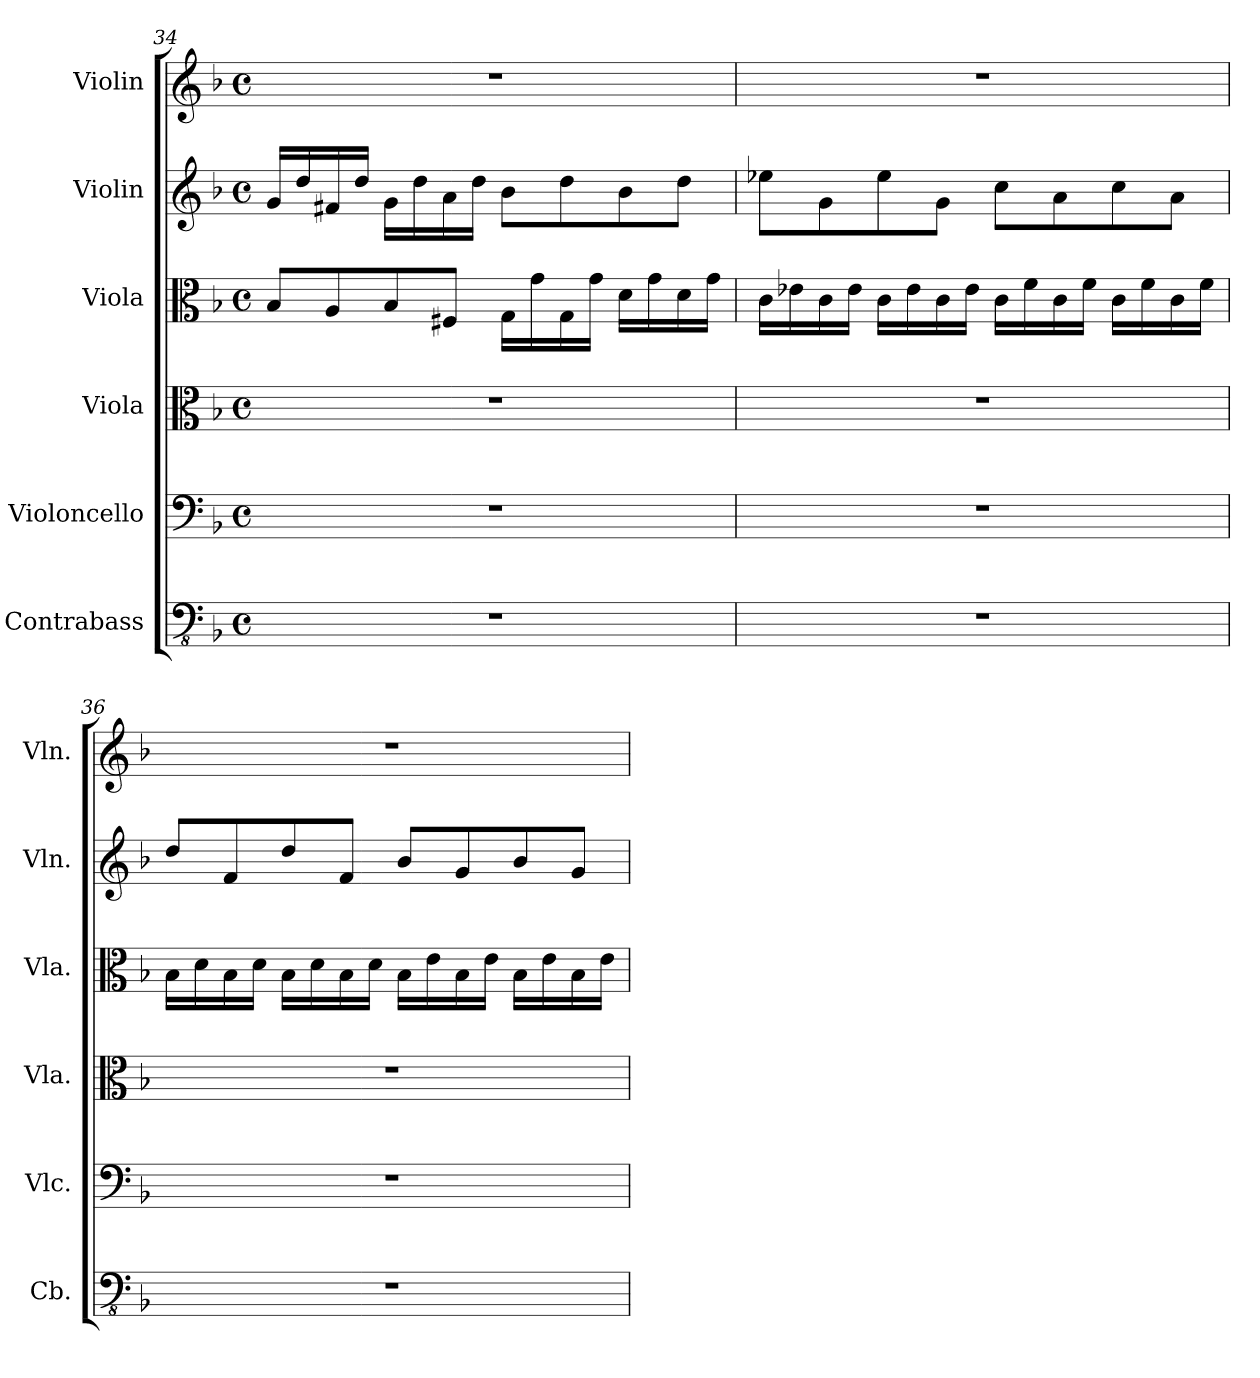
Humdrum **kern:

**kern	**kern	**kern	**kern	**kern	**kern
*part6	*part5	*part4	*part3	*part2	*part1
*staff6	*staff5	*staff4	*staff3	*staff2	*staff1
*I"Contrabass	*I"Violoncello	*I"Viola	*I"Viola	*I"Violin	*I"Violin
*I'Cb.	*I'Vlc.	*I'Vla.	*I'Vla.	*I'Vln.	*I'Vln.
*clefFv4	*clefF4	*clefC3	*clefC3	*clefG2	*clefG2
*ITrd7c12	*	*	*	*	*
*k[b-]	*k[b-]	*k[b-]	*k[b-]	*k[b-]	*k[b-]
*M4/4	*M4/4	*M4/4	*M4/4	*M4/4	*M4/4
*met(c)	*met(c)	*met(c)	*met(c)	*met(c)	*met(c)
=34	=34	=34	=34	=34	=34
1r	1r	1r	8B-/L	16g/LL	1r
.	.	.	.	16dd/	.
.	.	.	8A/	16f#X/	.
.	.	.	.	16dd/JJ	.
.	.	.	8B-/	16g\LL	.
.	.	.	.	16dd\	.
.	.	.	8F#X/J	16a\	.
.	.	.	.	16dd\JJ	.
.	.	.	16G\LL	8b-\L	.
.	.	.	16g\	.	.
.	.	.	16G\	8dd\	.
.	.	.	16g\JJ	.	.
.	.	.	16d\LL	8b-\	.
.	.	.	16g\	.	.
.	.	.	16d\	8dd\J	.
.	.	.	16g\JJ	.	.
!!LO:PB:g=z
=35	=35	=35	=35	=35	=35
1r	1r	1r	16c\LL	8ee-X\L	1r
.	.	.	16e-X\	.	.
.	.	.	16c\	8g\	.
.	.	.	16e-\JJ	.	.
.	.	.	16c\LL	8ee-\	.
.	.	.	16e-\	.	.
.	.	.	16c\	8g\J	.
.	.	.	16e-\JJ	.	.
.	.	.	16c\LL	8cc\L	.
.	.	.	16f\	.	.
.	.	.	16c\	8a\	.
.	.	.	16f\JJ	.	.
.	.	.	16c\LL	8cc\	.
.	.	.	16f\	.	.
.	.	.	16c\	8a\J	.
.	.	.	16f\JJ	.	.
=36	=36	=36	=36	=36	=36
1r	1r	1r	16B-\LL	8dd/L	1r
.	.	.	16d\	.	.
.	.	.	16B-\	8f/	.
.	.	.	16d\JJ	.	.
.	.	.	16B-\LL	8dd/	.
.	.	.	16d\	.	.
.	.	.	16B-\	8f/J	.
.	.	.	16d\JJ	.	.
.	.	.	16B-\LL	8b-/L	.
.	.	.	16e\	.	.
.	.	.	16B-\	8g/	.
.	.	.	16e\JJ	.	.
.	.	.	16B-\LL	8b-/	.
.	.	.	16e\	.	.
.	.	.	16B-\	8g/J	.
.	.	.	16e\JJ	.	.
=	=	=	=	=	=
*-	*-	*-	*-	*-	*-
